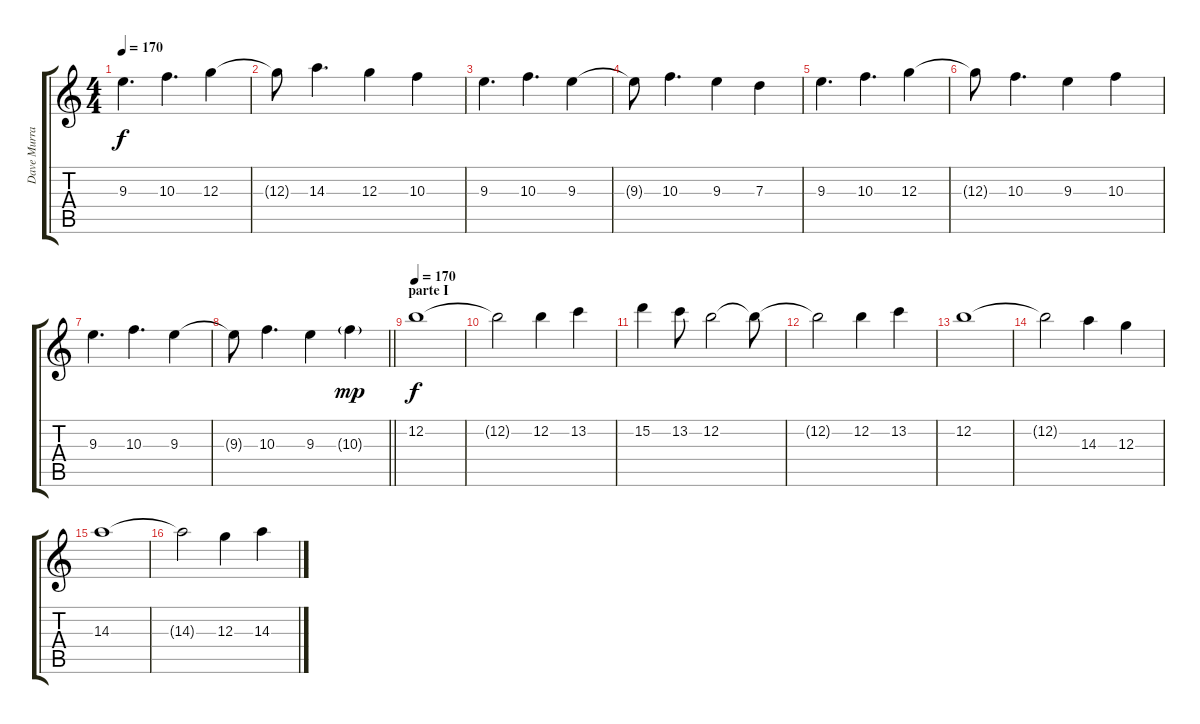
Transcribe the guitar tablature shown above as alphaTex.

\track ("Dave Murray" "Dave Murra") {instrument distortionguitar}
\staff {score tabs}
\tuning (E4 B3 G3 D3 A2 E2) {hide}
\ts (4 4)
\tempo 170
\clef g2
\ks c
9.3.4{d dy f} 10.3.4{d} 12.3.4 |
12.3{t}.8 14.3.4{d} 12.3.4 10.3.4 |
9.3.4{d} 10.3.4{d} 9.3.4 |
9.3{t}.8 10.3.4{d} 9.3.4 7.3.4 |
9.3.4{d} 10.3.4{d} 12.3.4 |
12.3{t}.8 10.3.4{d} 9.3.4 10.3.4 |
9.3.4{d} 10.3.4{d} 9.3.4 |
\barLineRight lightlight
9.3{t}.8 10.3.4{d} 9.3.4 10.3{g}.4{dy mp} |
\section ("" "parte I")
\tempo 180
\tempo 170
12.2.1{dy f} |
12.2{t}.2 12.2.4 13.2.4 |
15.2.4 13.2.8 12.2.2 12.2{t}.8 |
12.2{t}.2 12.2.4 13.2.4 |
12.2.1 |
12.2{t}.2 14.3.4 12.3.4 |
14.3.1 |
14.3{t}.2 12.3.4 14.3.4
